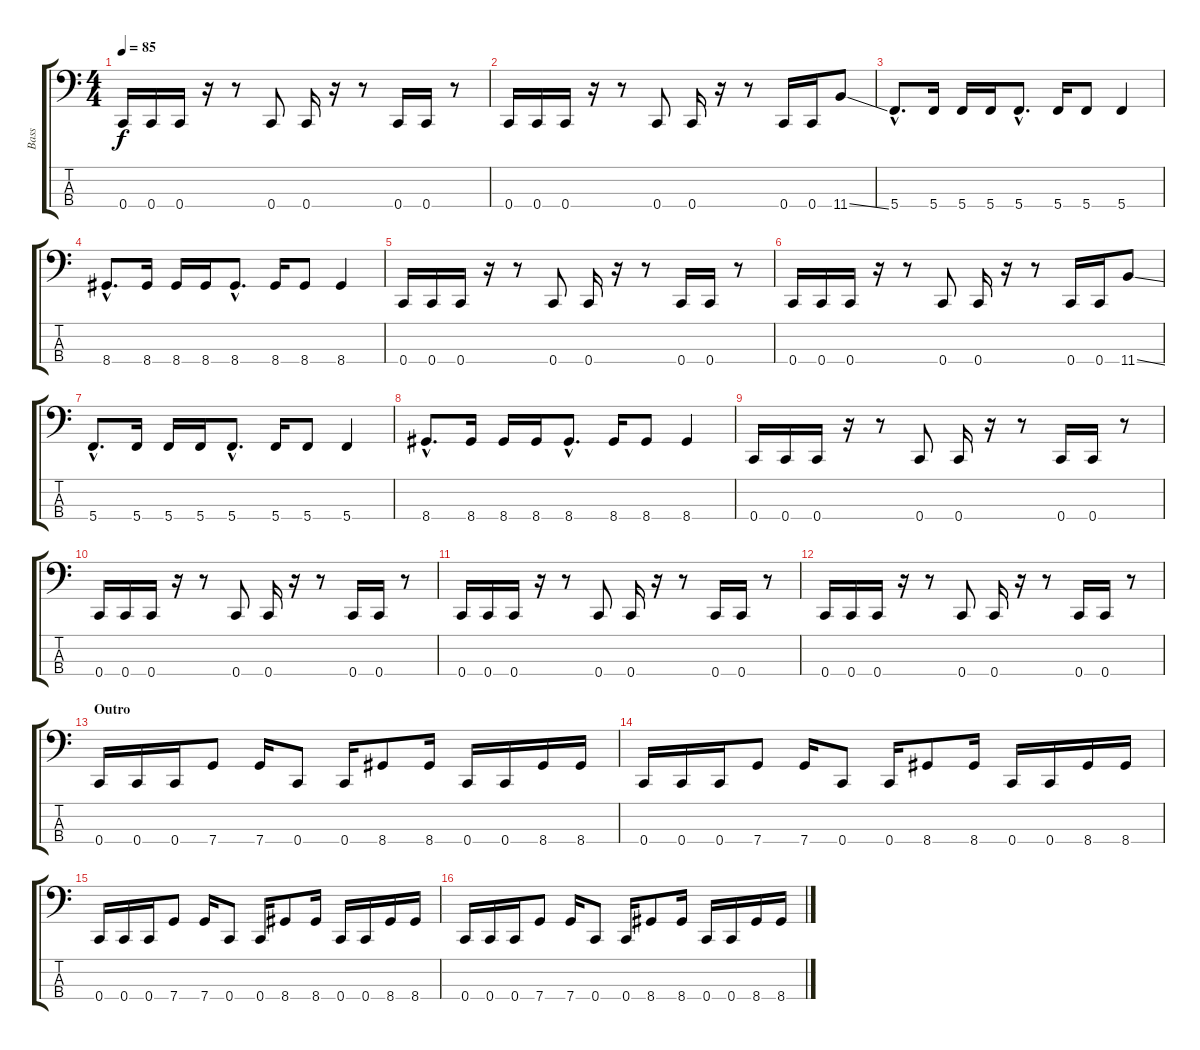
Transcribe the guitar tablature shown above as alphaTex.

\track ("Bass" "Bass") {instrument electricbassfinger}
\staff {score tabs}
\tuning (F2 C2 G1 C1) {hide}
\ts (4 4)
\tempo 85
\clef f4
\ks c
0.4.16{dy f} 0.4.16 0.4.16 r.16 r.8 0.4.8 0.4.16 r.16 r.8 0.4.16 0.4.16 r.8 |
0.4.16 0.4.16 0.4.16 r.16 r.8 0.4.8 0.4.16 r.16 r.8 0.4.16 0.4.16 11.4{ss}.8 |
5.4{hac}.8{d} 5.4.16 5.4.16 5.4.16 5.4{hac}.8{d} 5.4.16 5.4.8 5.4.4 |
8.4{hac}.8{d} 8.4.16 8.4.16 8.4.16 8.4{hac}.8{d} 8.4.16 8.4.8 8.4.4 |
0.4.16 0.4.16 0.4.16 r.16 r.8 0.4.8 0.4.16 r.16 r.8 0.4.16 0.4.16 r.8 |
0.4.16 0.4.16 0.4.16 r.16 r.8 0.4.8 0.4.16 r.16 r.8 0.4.16 0.4.16 11.4{ss}.8 |
5.4{hac}.8{d} 5.4.16 5.4.16 5.4.16 5.4{hac}.8{d} 5.4.16 5.4.8 5.4.4 |
8.4{hac}.8{d} 8.4.16 8.4.16 8.4.16 8.4{hac}.8{d} 8.4.16 8.4.8 8.4.4 |
0.4.16 0.4.16 0.4.16 r.16 r.8 0.4.8 0.4.16 r.16 r.8 0.4.16 0.4.16 r.8 |
0.4.16 0.4.16 0.4.16 r.16 r.8 0.4.8 0.4.16 r.16 r.8 0.4.16 0.4.16 r.8 |
0.4.16 0.4.16 0.4.16 r.16 r.8 0.4.8 0.4.16 r.16 r.8 0.4.16 0.4.16 r.8 |
0.4.16 0.4.16 0.4.16 r.16 r.8 0.4.8 0.4.16 r.16 r.8 0.4.16 0.4.16 r.8 |
\section ("" "Outro")
0.4.16 0.4.16 0.4.16 7.4.8 7.4.16 0.4.8 0.4.16 8.4.8 8.4.16 0.4.16 0.4.16 8.4.16 8.4.16 |
0.4.16 0.4.16 0.4.16 7.4.8 7.4.16 0.4.8 0.4.16 8.4.8 8.4.16 0.4.16 0.4.16 8.4.16 8.4.16 |
0.4.16 0.4.16 0.4.16 7.4.8 7.4.16 0.4.8 0.4.16 8.4.8 8.4.16 0.4.16 0.4.16 8.4.16 8.4.16 |
0.4.16 0.4.16 0.4.16 7.4.8 7.4.16 0.4.8 0.4.16 8.4.8 8.4.16 0.4.16 0.4.16 8.4.16 8.4.16
